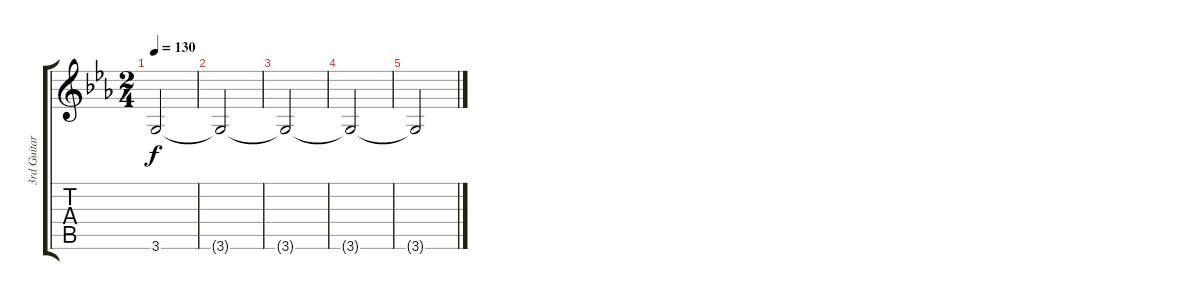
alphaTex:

\track ("3rd Guitar" "3rd Guitar") {instrument distortionguitar}
\staff {score tabs}
\tuning (E4 B3 G3 D3 A2 E2) {hide}
\ts (2 4)
\tempo 130
\clef g2
\ks cminor
3.6{t}.2{dy f} |
3.6{t}.2 |
3.6{t}.2 |
3.6{t}.2 |
3.6{t}.2
